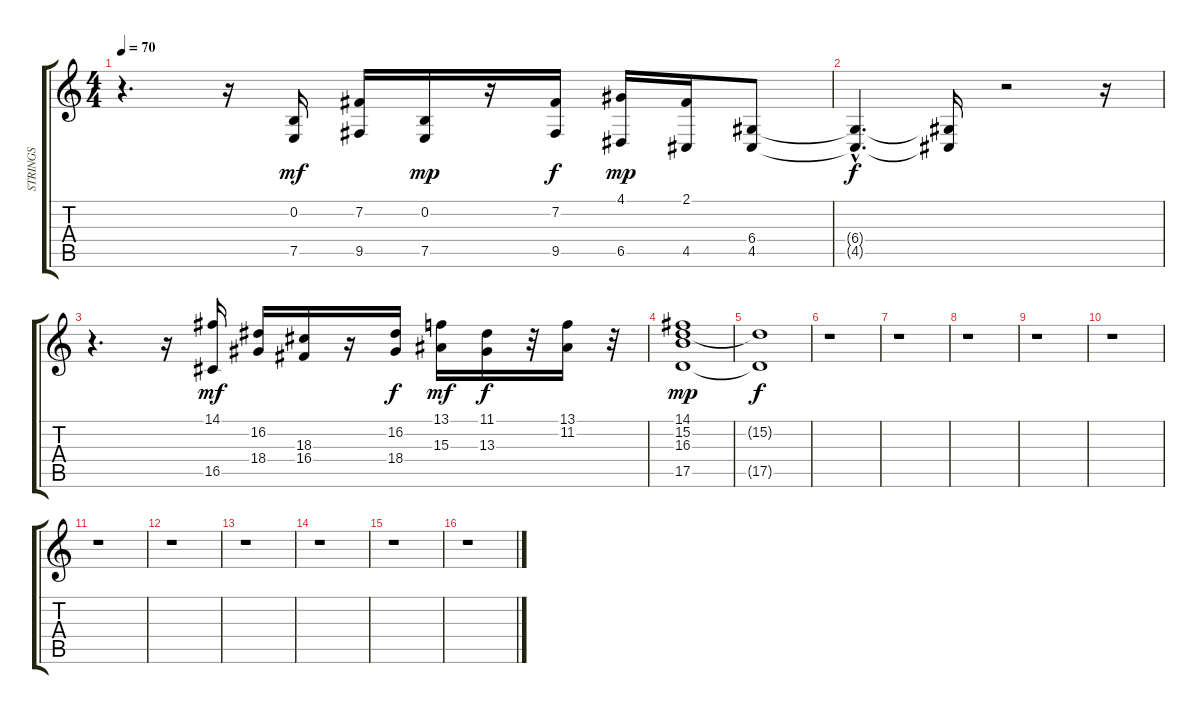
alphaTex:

\track ("STRINGS" "STRINGS") {instrument stringensemble1}
\staff {score tabs}
\tuning (E4 B3 G3 D3 A2 E2) {hide}
\ts (4 4)
\tempo 70
\clef g2
\ks c
r.4{d dy f} r.16 (0.2 7.5).16{dy mf} (7.2 9.5).16 (0.2 7.5).16{dy mp} r.16 (7.2 9.5).16{dy f} (4.1 6.5).16{dy mp} (2.1 4.5).16 (6.4 4.5).8 |
(6.4{hac t} 4.5{hac t}).4{d dy f} (6.4{t} 4.5{t}).16 r.2 r.16 |
r.4{d} r.16 (14.1 16.5).16{dy mf} (16.2 18.4).16 (18.3 16.4).16 r.16 (16.2 18.4).16{dy f} (13.1 15.3).16{dy mf} (11.1 13.3).16{dy f} r.32 (13.1 11.2).16 r.32 |
(14.1 15.2 16.3 17.5).1{dy mp} |
(15.2{t} 17.5{t}).1{dy f} |
r.1 |
r.1 |
r.1 |
r.1 |
r.1 |
r.1 |
r.1 |
r.1 |
r.1 |
r.1 |
r.1
